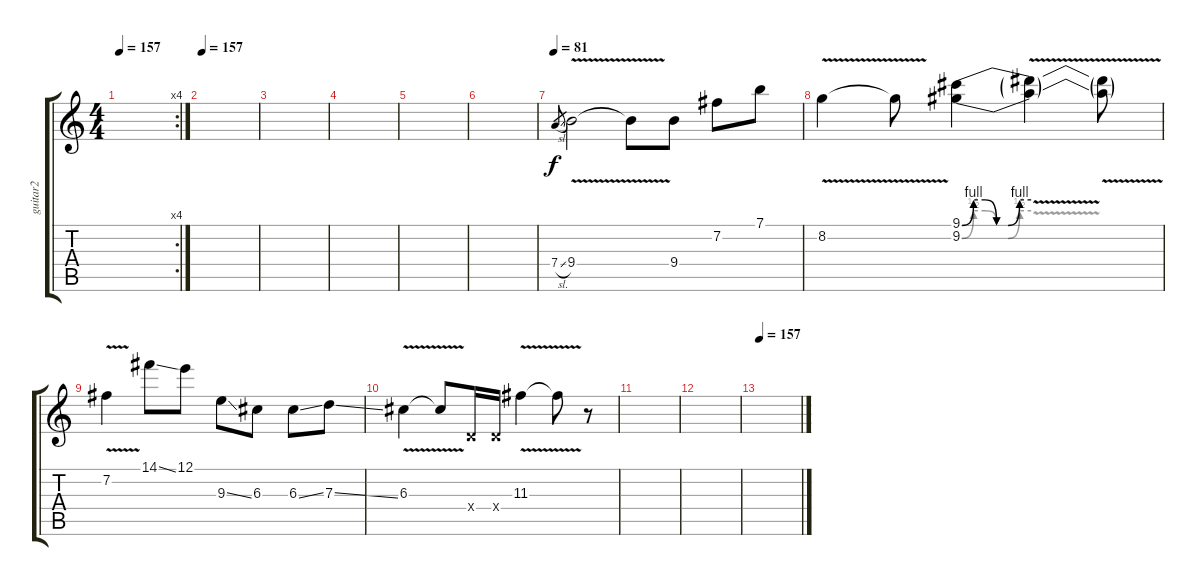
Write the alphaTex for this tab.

\track ("guitar2" "guitar2") {instrument distortionguitar}
\staff {score tabs}
\tuning (E4 B3 G3 D3 A2 E2) {hide}
\rc 4
\ts (4 4)
\tempo 157
\clef g2
\ks c
|
\tempo 157
|
|
|
|
|
\tempo 81
7.4{sl}.8{gr} 9.4{v}.2 9.4{t}.8 9.4.8 7.2.8 7.1.8 |
8.2{v}.4 8.2{t}.8 (9.1{be (custom 0 0 10 4 20 4 30 0 40 0 50 4 60 4)} 9.2{be (custom 0 0 10 2 20 2 30 0 40 0 50 2 60 2)}).4 (9.1{v t} 9.2{v t}).4 (9.1{v t} 9.2{v t}).8 |
7.2{v}.4 14.1{ss}.8 12.1.8 9.3{ss}.8 6.3.8 6.3{ss}.8 7.3{ss}.8 |
6.3{v}.4 6.3{t}.8 0.4{x}.16 0.4{x}.16 11.3{v}.4{instrument guitarharmonics} 11.3{t}.8 r.8 |
|
|
\tempo 157
